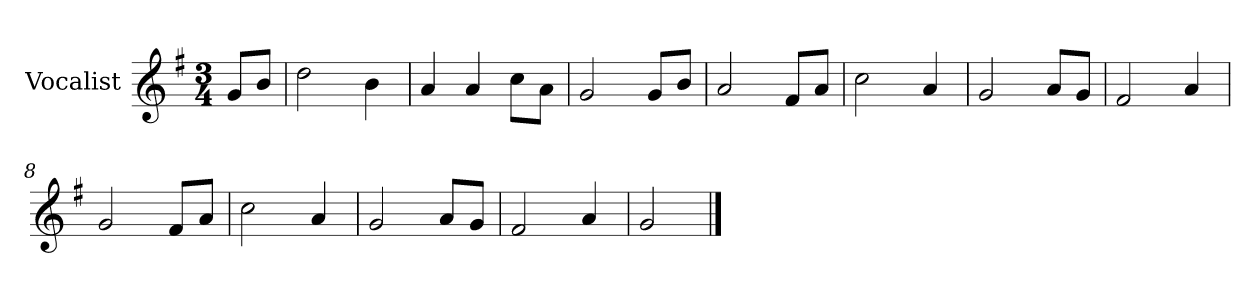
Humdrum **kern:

**kern
*part1
*staff1
*I"Vocalist
*k[f#]
*G:
*M3/4
=
8gL
8bJ
=1
2dd
4b
=2
4a
4a
8ccL
8aJ
=3
2g
8gL
8bJ
=4
2a
8f#L
8aJ
=5
2cc
4a
=6
2g
8aL
8gJ
=7
2f#
4a
=8
2g
8f#L
8aJ
=9
2cc
4a
=10
2g
8aL
8gJ
=11
2f#
4a
=12
2g
==
*-
